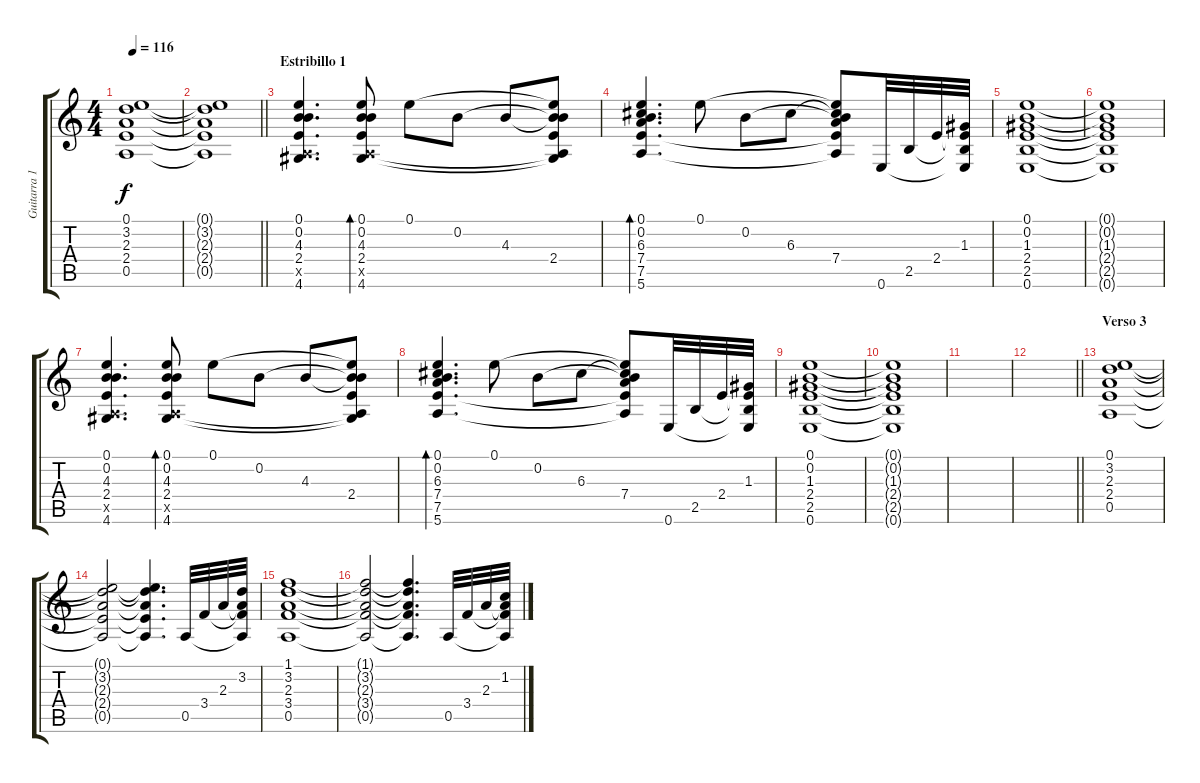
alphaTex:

\track ("Guitarra 12 cuerdas" "Guitarra 1") {instrument acousticguitarsteel}
\staff {score tabs}
\tuning (E4 B3 G3 D3 A2 E2) {hide}
\ts (4 4)
\tempo 116
\clef g2
\ks c
(0.1 3.2 2.3 2.4 0.5).1{dy f} |
\barLineRight lightlight
(0.1{t} 3.2{t} 2.3{t} 2.4{t} 0.5{t}).1 |
\section ("" "Estribillo 1")
(0.1 0.2 4.3 2.4 0.5{x} 4.6).4{d} (0.1 0.2 4.3 2.4 0.5{x} 4.6).8{bd 120} 0.1.8 0.2.8 4.3.8 (0.1{t} 0.2{t} 4.3{t} 2.4 0.5{t} 4.6{t}).8 |
(0.1 0.2 6.3 7.4 7.5 5.6).4{d bd 120} 0.1.8 0.2.8 6.3.8 (0.1{t} 0.2{t} 6.3{t} 7.4 7.5{t} 5.6{t}).8 0.6.32 2.5.32 2.4.32 (1.3 2.4{t} 2.5{t} 0.6{t}).32 |
(0.1 0.2 1.3 2.4 2.5 0.6).1 |
(0.1{t} 0.2{t} 1.3{t} 2.4{t} 2.5{t} 0.6{t}).1 |
(0.1 0.2 4.3 2.4 0.5{x} 4.6).4{d} (0.1 0.2 4.3 2.4 0.5{x} 4.6).8{bd 120} 0.1.8 0.2.8 4.3.8 (0.1{t} 0.2{t} 4.3{t} 2.4 0.5{t} 4.6{t}).8 |
(0.1 0.2 6.3 7.4 7.5 5.6).4{d bd 120} 0.1.8 0.2.8 6.3.8 (0.1{t} 0.2{t} 6.3{t} 7.4 7.5{t} 5.6{t}).8 0.6.32 2.5.32 2.4.32 (1.3 2.4{t} 2.5{t} 0.6{t}).32 |
(0.1 0.2 1.3 2.4 2.5 0.6).1 |
(0.1{t} 0.2{t} 1.3{t} 2.4{t} 2.5{t} 0.6{t}).1 |
|
\barLineRight lightlight
|
\section ("" "Verso 3")
(0.1 3.2 2.3 2.4 0.5).1 |
(0.1{t} 3.2{t} 2.3{t} 2.4{t} 0.5{t}).2 (0.1{t} 3.2{t} 2.3{t} 2.4{t} 0.5{t}).4{d} 0.5.32 3.4.32 2.3.32 (3.2 2.3{t} 3.4{t} 0.5{t}).32 |
(1.1 3.2 2.3 3.4 0.5).1 |
(1.1{t} 3.2{t} 2.3{t} 3.4{t} 0.5{t}).2 (1.1{t} 3.2{t} 2.3{t} 3.4{t} 0.5{t}).4{d} 0.5.32 3.4.32 2.3.32 (1.2 2.3{t} 3.4{t} 0.5{t}).32
